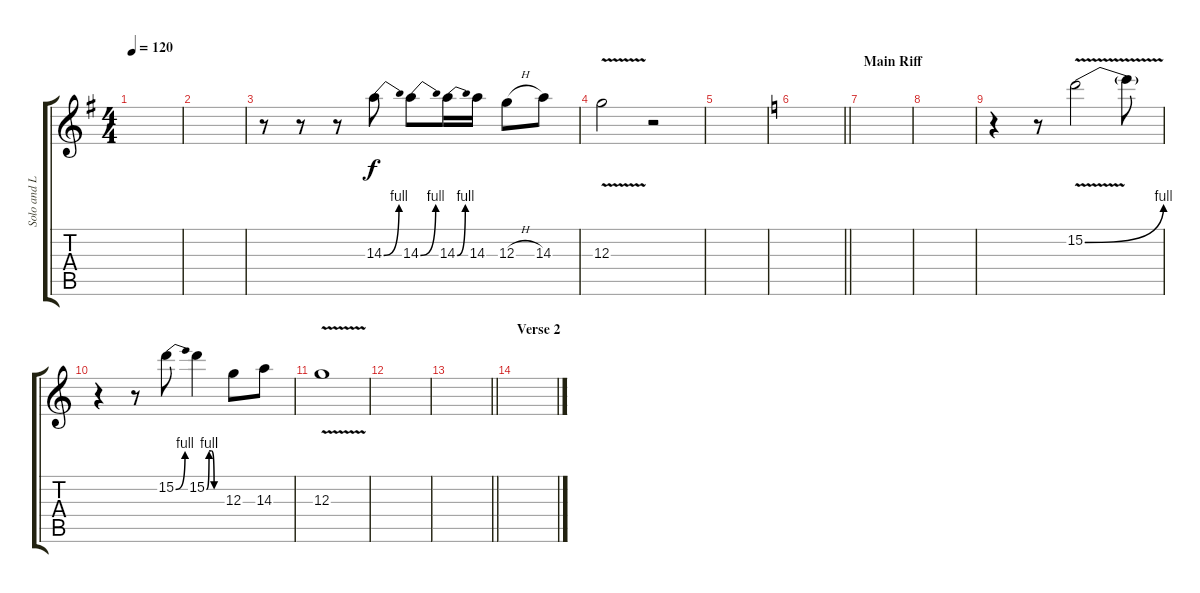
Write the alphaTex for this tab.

\track ("Solo and Licks" "Solo and L") {instrument overdrivenguitar}
\staff {score tabs}
\tuning (E4 B3 G3 D3 A2 E2) {hide}
\ts (4 4)
\tempo 120
\clef g2
\ks g
|
|
r.8 r.8 r.8 14.3{be (bend 0 0 60 4)}.8 14.3{be (bend 0 0 60 4)}.8 14.3{be (bend 0 0 60 4)}.16 14.3.16 12.3{h}.8 14.3.8 |
12.3{v}.2 r.2 |
|
\barLineRight lightlight
\ks c
|
\section ("" "Main Riff")
|
|
r.4 r.8 15.2{be (bend 0 0 60 4) v}.2 15.2{t}.8 |
r.4 r.8 15.2{be (bend 0 0 60 4)}.8 15.2{be (custom 0 0 10 4 20 4 30 0 60 0)}.4 12.3.8 14.3.8 |
12.3{v}.1 |
|
\barLineRight lightlight
|
\section ("" "Verse 2")
